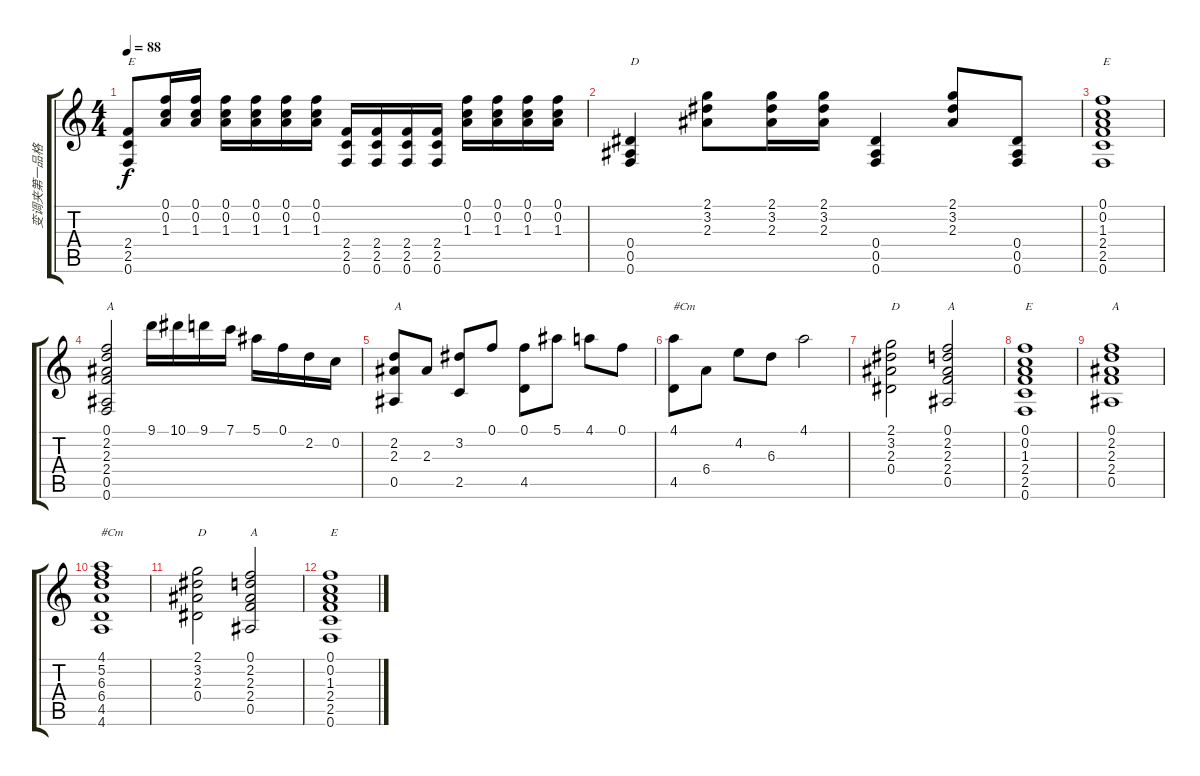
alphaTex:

\track ("变调夹第一品格" "变调夹第一品格") {instrument acousticguitarnylon}
\staff {score tabs}
\tuning (F4 C4 Ab3 Eb3 Bb2 F2) {hide}
\ts (4 4)
\tempo 88
\clef g2
\ks c
(2.4 2.5 0.6).8{txt "E" dy f} (0.1 0.2 1.3).16 (0.1 0.2 1.3).16 (0.1 0.2 1.3).16 (0.1 0.2 1.3).16 (0.1 0.2 1.3).16 (0.1 0.2 1.3).16 (2.4 2.5 0.6).16 (2.4 2.5 0.6).16 (2.4 2.5 0.6).16 (2.4 2.5 0.6).16 (0.1 0.2 1.3).16 (0.1 0.2 1.3).16 (0.1 0.2 1.3).16 (0.1 0.2 1.3).16 |
(0.4 0.5 0.6).4{txt "D"} (2.1 3.2 2.3).8 (2.1 3.2 2.3).16 (2.1 3.2 2.3).16 (0.4 0.5 0.6).4 (2.1 3.2 2.3).8 (0.4 0.5 0.6).8 |
(0.1 0.2 1.3 2.4 2.5 0.6).1{txt "E"} |
(0.1 2.2 2.3 2.4 0.5 0.6).2{txt "A"} 9.1.16 10.1.16 9.1.16 7.1.16 5.1.16 0.1.16 2.2.16 0.2.16 |
(2.2 2.3 0.5).8{txt "A"} 2.3.8 (3.2 2.5).8 0.1.8 (0.1 4.5).8 5.1.8 4.1.8 0.1.8 |
(4.1 4.5).8{txt "#Cm"} 6.4.8 4.2.8 6.3.8 4.1.2 |
(2.1 3.2 2.3 0.4).2{txt "D"} (0.1 2.2 2.3 2.4 0.5).2{txt "A"} |
(0.1 0.2 1.3 2.4 2.5 0.6).1{txt "E"} |
(0.1 2.2 2.3 2.4 0.5).1{txt "A"} |
(4.1 5.2 6.3 6.4 4.5 4.6).1{txt "#Cm"} |
(2.1 3.2 2.3 0.4).2{txt "D"} (0.1 2.2 2.3 2.4 0.5).2{txt "A"} |
(0.1 0.2 1.3 2.4 2.5 0.6).1{txt "E"}
